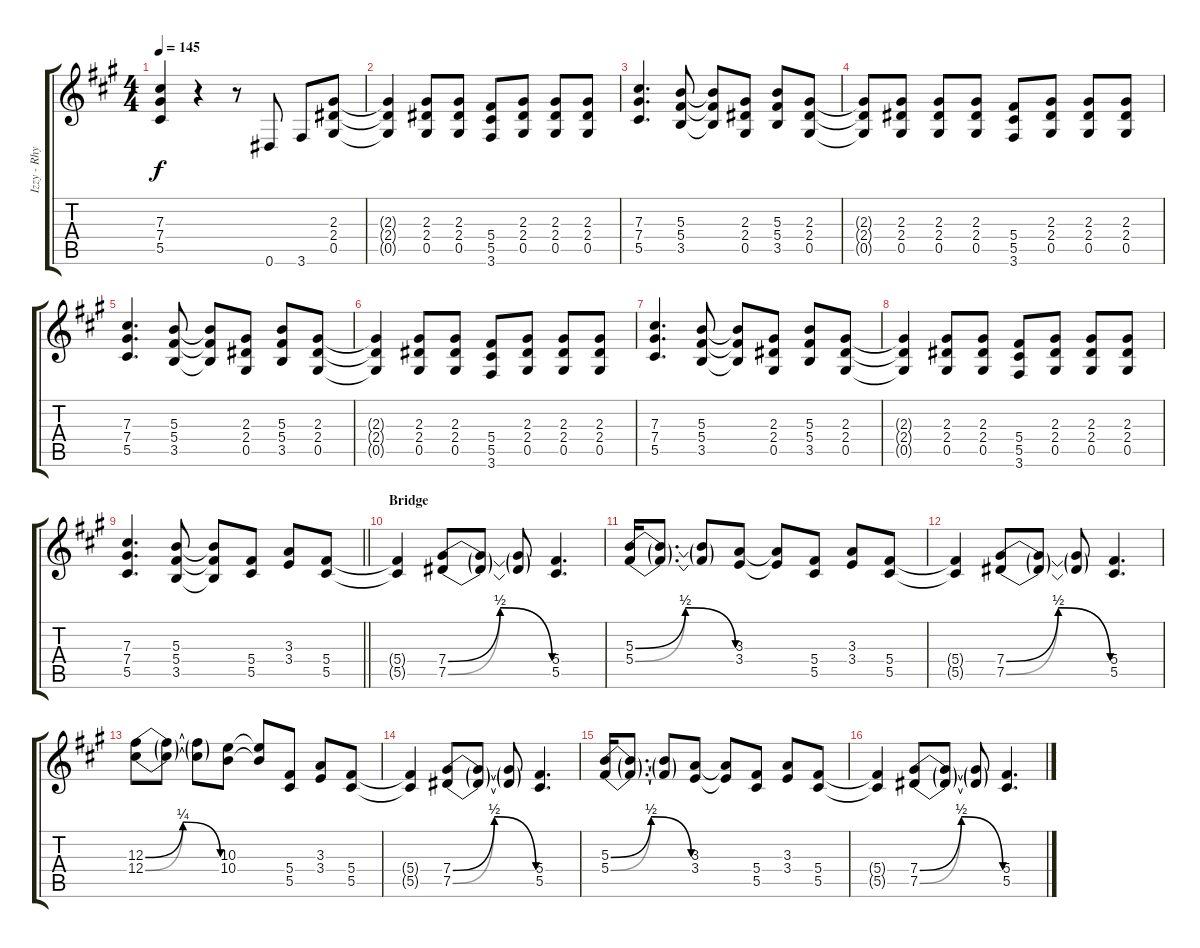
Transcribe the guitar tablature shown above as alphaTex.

\track ("Izzy - Rhythm Guitar" "Izzy - Rhy") {instrument overdrivenguitar}
\staff {score tabs}
\tuning (Eb4 Bb3 Gb3 Db3 Ab2 Eb2) {hide}
\ts (4 4)
\tempo 145
\clef g2
\ks a
(7.3 7.4 5.5).4{dy f} r.4 r.8 0.6.8 3.6.8 (2.3 2.4 0.5).8 |
(2.3{t} 2.4{t} 0.5{t}).4 (2.3 2.4 0.5).8 (2.3 2.4 0.5).8 (5.4 5.5 3.6).8 (2.3 2.4 0.5).8 (2.3 2.4 0.5).8 (2.3 2.4 0.5).8 |
(7.3 7.4 5.5).4{d} (5.3 5.4 3.5).8 (5.3{t} 5.4{t} 3.5{t}).8 (2.3 2.4 0.5).8 (5.3 5.4 3.5).8 (2.3 2.4 0.5).8 |
(2.3{t} 2.4{t} 0.5{t}).8 (2.3 2.4 0.5).8 (2.3 2.4 0.5).8 (2.3 2.4 0.5).8 (5.4 5.5 3.6).8 (2.3 2.4 0.5).8 (2.3 2.4 0.5).8 (2.3 2.4 0.5).8 |
(7.3 7.4 5.5).4{d} (5.3 5.4 3.5).8 (5.3{t} 5.4{t} 3.5{t}).8 (2.3 2.4 0.5).8 (5.3 5.4 3.5).8 (2.3 2.4 0.5).8 |
(2.3{t} 2.4{t} 0.5{t}).4 (2.3 2.4 0.5).8 (2.3 2.4 0.5).8 (5.4 5.5 3.6).8 (2.3 2.4 0.5).8 (2.3 2.4 0.5).8 (2.3 2.4 0.5).8 |
(7.3 7.4 5.5).4{d} (5.3 5.4 3.5).8 (5.3{t} 5.4{t} 3.5{t}).8 (2.3 2.4 0.5).8 (5.3 5.4 3.5).8 (2.3 2.4 0.5).8 |
(2.3{t} 2.4{t} 0.5{t}).4 (2.3 2.4 0.5).8 (2.3 2.4 0.5).8 (5.4 5.5 3.6).8 (2.3 2.4 0.5).8 (2.3 2.4 0.5).8 (2.3 2.4 0.5).8 |
\barLineRight lightlight
(7.3 7.4 5.5).4{d} (5.3 5.4 3.5).8 (5.3{t} 5.4{t} 3.5{t}).8 (5.4 5.5).8 (3.3 3.4).8 (5.4 5.5).8 |
\section ("" "Bridge")
(5.4{t} 5.5{t}).4 (7.4{be (bendrelease 0 0 30 2 30 2 60 0)} 7.5{be (bendrelease 0 0 30 2 30 2 60 0)}).8 (7.4{t} 7.5{t}).8 (7.4{t} 7.5{t}).8 (5.4 5.5).4{d} |
(5.3{be (bendrelease 0 0 30 2 30 2 60 0)} 5.4{be (bendrelease 0 0 30 2 30 2 60 0)}).16 (5.3{t} 5.4{t}).8{d} (5.3{t} 5.4{t}).8 (3.3 3.4).8 (3.3{t} 3.4{t}).8 (5.4 5.5).8 (3.3 3.4).8 (5.4 5.5).8 |
(5.4{t} 5.5{t}).4 (7.4{be (bendrelease 0 0 30 2 30 2 60 0)} 7.5{be (bendrelease 0 0 30 2 30 2 60 0)}).8 (7.4{t} 7.5{t}).8 (7.4{t} 7.5{t}).8 (5.4 5.5).4{d} |
(12.3{be (bendrelease 0 0 30 1 30 1 60 0)} 12.4{be (bendrelease 0 0 30 1 30 1 60 0)}).8 (12.3{t} 12.4{t}).8 (12.3{t} 12.4{t}).8 (10.3 10.4).8 (10.3{t} 10.4{t}).8 (5.4 5.5).8 (3.3 3.4).8 (5.4 5.5).8 |
(5.4{t} 5.5{t}).4 (7.4{be (bendrelease 0 0 30 2 30 2 60 0)} 7.5{be (bendrelease 0 0 30 2 30 2 60 0)}).8 (7.4{t} 7.5{t}).8 (7.4{t} 7.5{t}).8 (5.4 5.5).4{d} |
(5.3{be (bendrelease 0 0 30 2 30 2 60 0)} 5.4{be (bendrelease 0 0 30 2 30 2 60 0)}).16 (5.3{t} 5.4{t}).8{d} (5.3{t} 5.4{t}).8 (3.3 3.4).8 (3.3{t} 3.4{t}).8 (5.4 5.5).8 (3.3 3.4).8 (5.4 5.5).8 |
(5.4{t} 5.5{t}).4 (7.4{be (bendrelease 0 0 30 2 30 2 60 0)} 7.5{be (bendrelease 0 0 30 2 30 2 60 0)}).8 (7.4{t} 7.5{t}).8 (7.4{t} 7.5{t}).8 (5.4 5.5).4{d}
